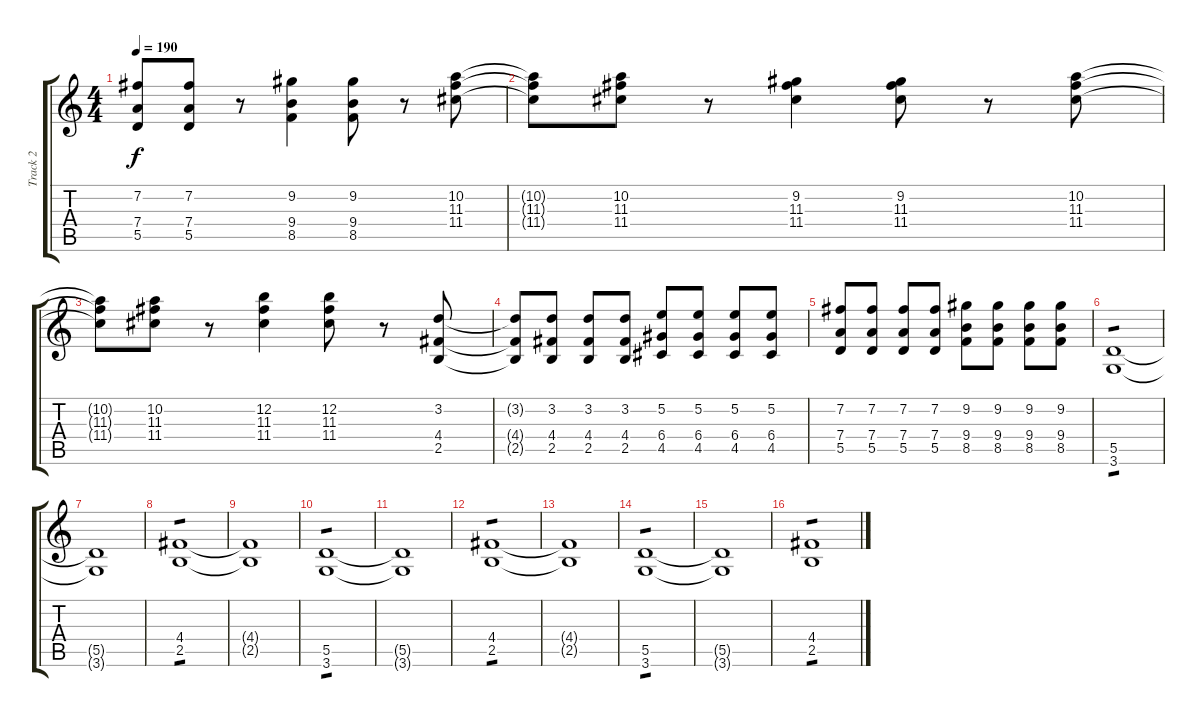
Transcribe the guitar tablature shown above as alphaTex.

\track ("Track 2" "Track 2") {instrument distortionguitar}
\staff {score tabs}
\tuning (E4 B3 G3 D3 A2 E2) {hide}
\ts (4 4)
\tempo 190
\clef g2
\ks c
(7.2{t} 7.4{t} 5.5{t}).8{dy f} (7.2 7.4 5.5).8 r.8 (9.2 9.4 8.5).4 (9.2 9.4 8.5).8 r.8 (10.2 11.3 11.4).8 |
(10.2{t} 11.3{t} 11.4{t}).8 (10.2 11.3 11.4).8 r.8 (9.2 11.3 11.4).4 (9.2 11.3 11.4).8 r.8 (10.2 11.3 11.4).8 |
(10.2{t} 11.3{t} 11.4{t}).8 (10.2 11.3 11.4).8 r.8 (12.2 11.3 11.4).4 (12.2 11.3 11.4).8 r.8 (3.2 4.4 2.5).8 |
(3.2{t} 4.4{t} 2.5{t}).8 (3.2 4.4 2.5).8 (3.2 4.4 2.5).8 (3.2 4.4 2.5).8 (5.2 6.4 4.5).8 (5.2 6.4 4.5).8 (5.2 6.4 4.5).8 (5.2 6.4 4.5).8 |
(7.2 7.4 5.5).8 (7.2 7.4 5.5).8 (7.2 7.4 5.5).8 (7.2 7.4 5.5).8 (9.2 9.4 8.5).8 (9.2 9.4 8.5).8 (9.2 9.4 8.5).8 (9.2 9.4 8.5).8 |
(5.5 3.6).1{tp 1} |
(5.5{t} 3.6{t}).1 |
(4.4 2.5).1{tp 1} |
(4.4{t} 2.5{t}).1 |
(5.5 3.6).1{tp 1} |
(5.5{t} 3.6{t}).1 |
(4.4 2.5).1{tp 1} |
(4.4{t} 2.5{t}).1 |
(5.5 3.6).1{tp 1} |
(5.5{t} 3.6{t}).1 |
(4.4 2.5).1{tp 1}
